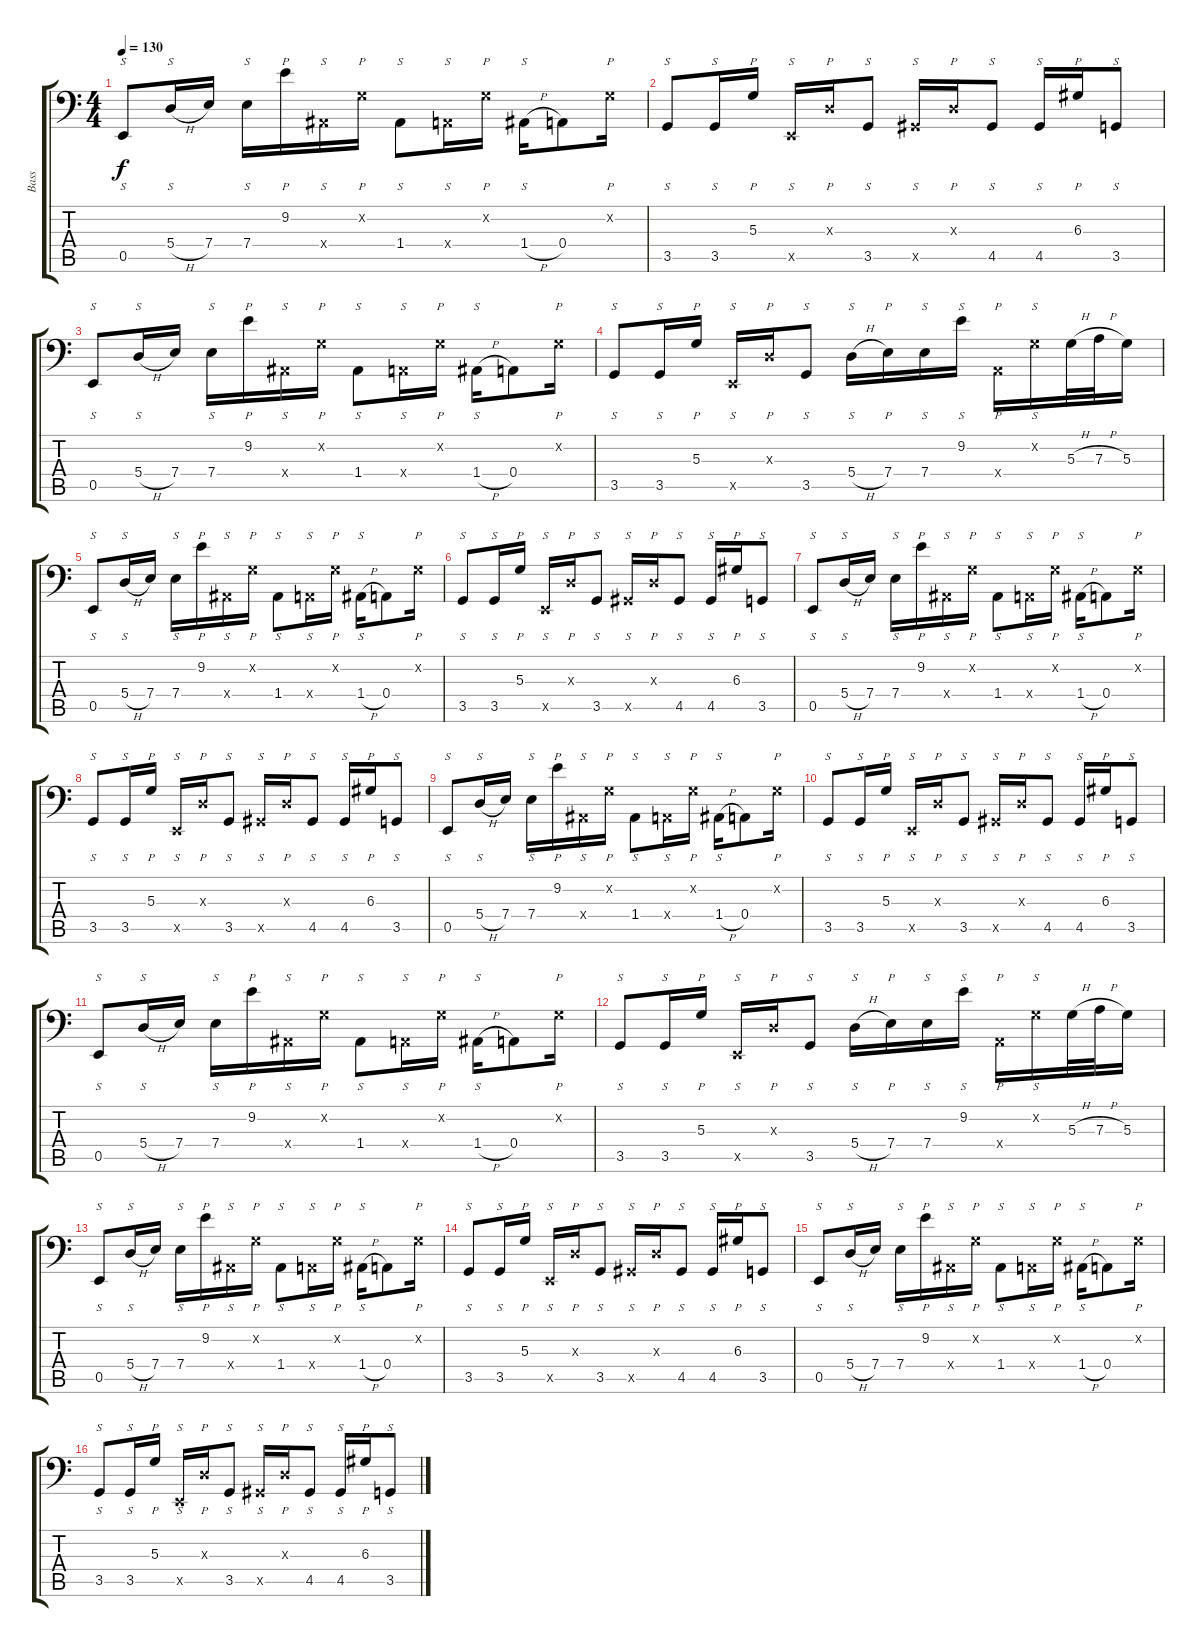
\track ("Bass" "Bass") {instrument slapbass1}
\staff {score tabs}
\tuning (C3 G2 D2 A1 E1 B0) {hide}
\ts (4 4)
\tempo 130
\clef f4
\ks c
0.5.8{s dy f instrument slapbass1} 5.4{h}.16{s} 7.4.16 7.4.16{s} 9.2.16{p} 1.4{x}.16{s} 0.2{x}.16{p} 1.4.8{s} 0.4{x}.16{s} 0.2{x}.16{p} 1.4{h}.16{s} 0.4.8 0.2{x}.16{p} |
3.5.8{s} 3.5.16{s} 5.3.16{p} 0.5{x}.16{s} 0.3{x}.16{p} 3.5.8{s} 4.5{x}.16{s} 0.3{x}.16{p} 4.5.8{s} 4.5.16{s} 6.3.16{p} 3.5.8{s} |
0.5.8{s} 5.4{h}.16{s} 7.4.16 7.4.16{s} 9.2.16{p} 1.4{x}.16{s} 0.2{x}.16{p} 1.4.8{s} 0.4{x}.16{s} 0.2{x}.16{p} 1.4{h}.16{s} 0.4.8 0.2{x}.16{p} |
3.5.8{s} 3.5.16{s} 5.3.16{p} 0.5{x}.16{s} 0.3{x}.16{p} 3.5.8{s} 5.4{h}.16{s} 7.4.16{p} 7.4.16{s} 9.2.16{s} 0.4{x}.16{p} 0.2{x}.16{s} 5.3{h}.32 7.3{h}.32 5.3.16 |
0.5.8{s} 5.4{h}.16{s} 7.4.16 7.4.16{s} 9.2.16{p} 1.4{x}.16{s} 0.2{x}.16{p} 1.4.8{s} 0.4{x}.16{s} 0.2{x}.16{p} 1.4{h}.16{s} 0.4.8 0.2{x}.16{p} |
3.5.8{s} 3.5.16{s} 5.3.16{p} 0.5{x}.16{s} 0.3{x}.16{p} 3.5.8{s} 4.5{x}.16{s} 0.3{x}.16{p} 4.5.8{s} 4.5.16{s} 6.3.16{p} 3.5.8{s} |
0.5.8{s} 5.4{h}.16{s} 7.4.16 7.4.16{s} 9.2.16{p} 1.4{x}.16{s} 0.2{x}.16{p} 1.4.8{s} 0.4{x}.16{s} 0.2{x}.16{p} 1.4{h}.16{s} 0.4.8 0.2{x}.16{p} |
3.5.8{s} 3.5.16{s} 5.3.16{p} 0.5{x}.16{s} 0.3{x}.16{p} 3.5.8{s} 4.5{x}.16{s} 0.3{x}.16{p} 4.5.8{s} 4.5.16{s} 6.3.16{p} 3.5.8{s} |
0.5.8{s} 5.4{h}.16{s} 7.4.16 7.4.16{s} 9.2.16{p} 1.4{x}.16{s} 0.2{x}.16{p} 1.4.8{s} 0.4{x}.16{s} 0.2{x}.16{p} 1.4{h}.16{s} 0.4.8 0.2{x}.16{p} |
3.5.8{s} 3.5.16{s} 5.3.16{p} 0.5{x}.16{s} 0.3{x}.16{p} 3.5.8{s} 4.5{x}.16{s} 0.3{x}.16{p} 4.5.8{s} 4.5.16{s} 6.3.16{p} 3.5.8{s} |
0.5.8{s} 5.4{h}.16{s} 7.4.16 7.4.16{s} 9.2.16{p} 1.4{x}.16{s} 0.2{x}.16{p} 1.4.8{s} 0.4{x}.16{s} 0.2{x}.16{p} 1.4{h}.16{s} 0.4.8 0.2{x}.16{p} |
3.5.8{s} 3.5.16{s} 5.3.16{p} 0.5{x}.16{s} 0.3{x}.16{p} 3.5.8{s} 5.4{h}.16{s} 7.4.16{p} 7.4.16{s} 9.2.16{s} 0.4{x}.16{p} 0.2{x}.16{s} 5.3{h}.32 7.3{h}.32 5.3.16 |
0.5.8{s} 5.4{h}.16{s} 7.4.16 7.4.16{s} 9.2.16{p} 1.4{x}.16{s} 0.2{x}.16{p} 1.4.8{s} 0.4{x}.16{s} 0.2{x}.16{p} 1.4{h}.16{s} 0.4.8 0.2{x}.16{p} |
3.5.8{s} 3.5.16{s} 5.3.16{p} 0.5{x}.16{s} 0.3{x}.16{p} 3.5.8{s} 4.5{x}.16{s} 0.3{x}.16{p} 4.5.8{s} 4.5.16{s} 6.3.16{p} 3.5.8{s} |
0.5.8{s} 5.4{h}.16{s} 7.4.16 7.4.16{s} 9.2.16{p} 1.4{x}.16{s} 0.2{x}.16{p} 1.4.8{s} 0.4{x}.16{s} 0.2{x}.16{p} 1.4{h}.16{s} 0.4.8 0.2{x}.16{p} |
3.5.8{s} 3.5.16{s} 5.3.16{p} 0.5{x}.16{s} 0.3{x}.16{p} 3.5.8{s} 4.5{x}.16{s} 0.3{x}.16{p} 4.5.8{s} 4.5.16{s} 6.3.16{p} 3.5.8{s}
